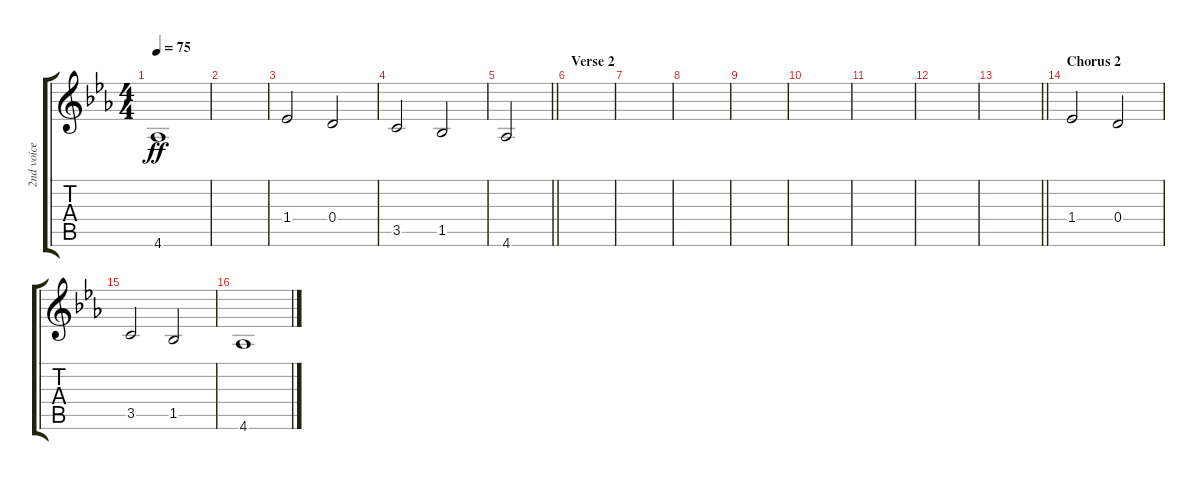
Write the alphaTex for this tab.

\track ("2nd voice" "2nd voice") {instrument overdrivenguitar}
\staff {score tabs}
\tuning (E4 B3 G3 D3 A2 E2) {hide}
\ts (4 4)
\tempo 75
\clef g2
\ks eb
4.6.1{dy ff} |
|
1.4.2 0.4.2 |
3.5.2 1.5.2 |
\barLineRight lightlight
4.6.2 |
\section ("" "Verse 2")
|
|
|
|
|
|
|
\barLineRight lightlight
|
\section ("" "Chorus 2")
1.4.2 0.4.2 |
3.5.2 1.5.2 |
4.6.1
